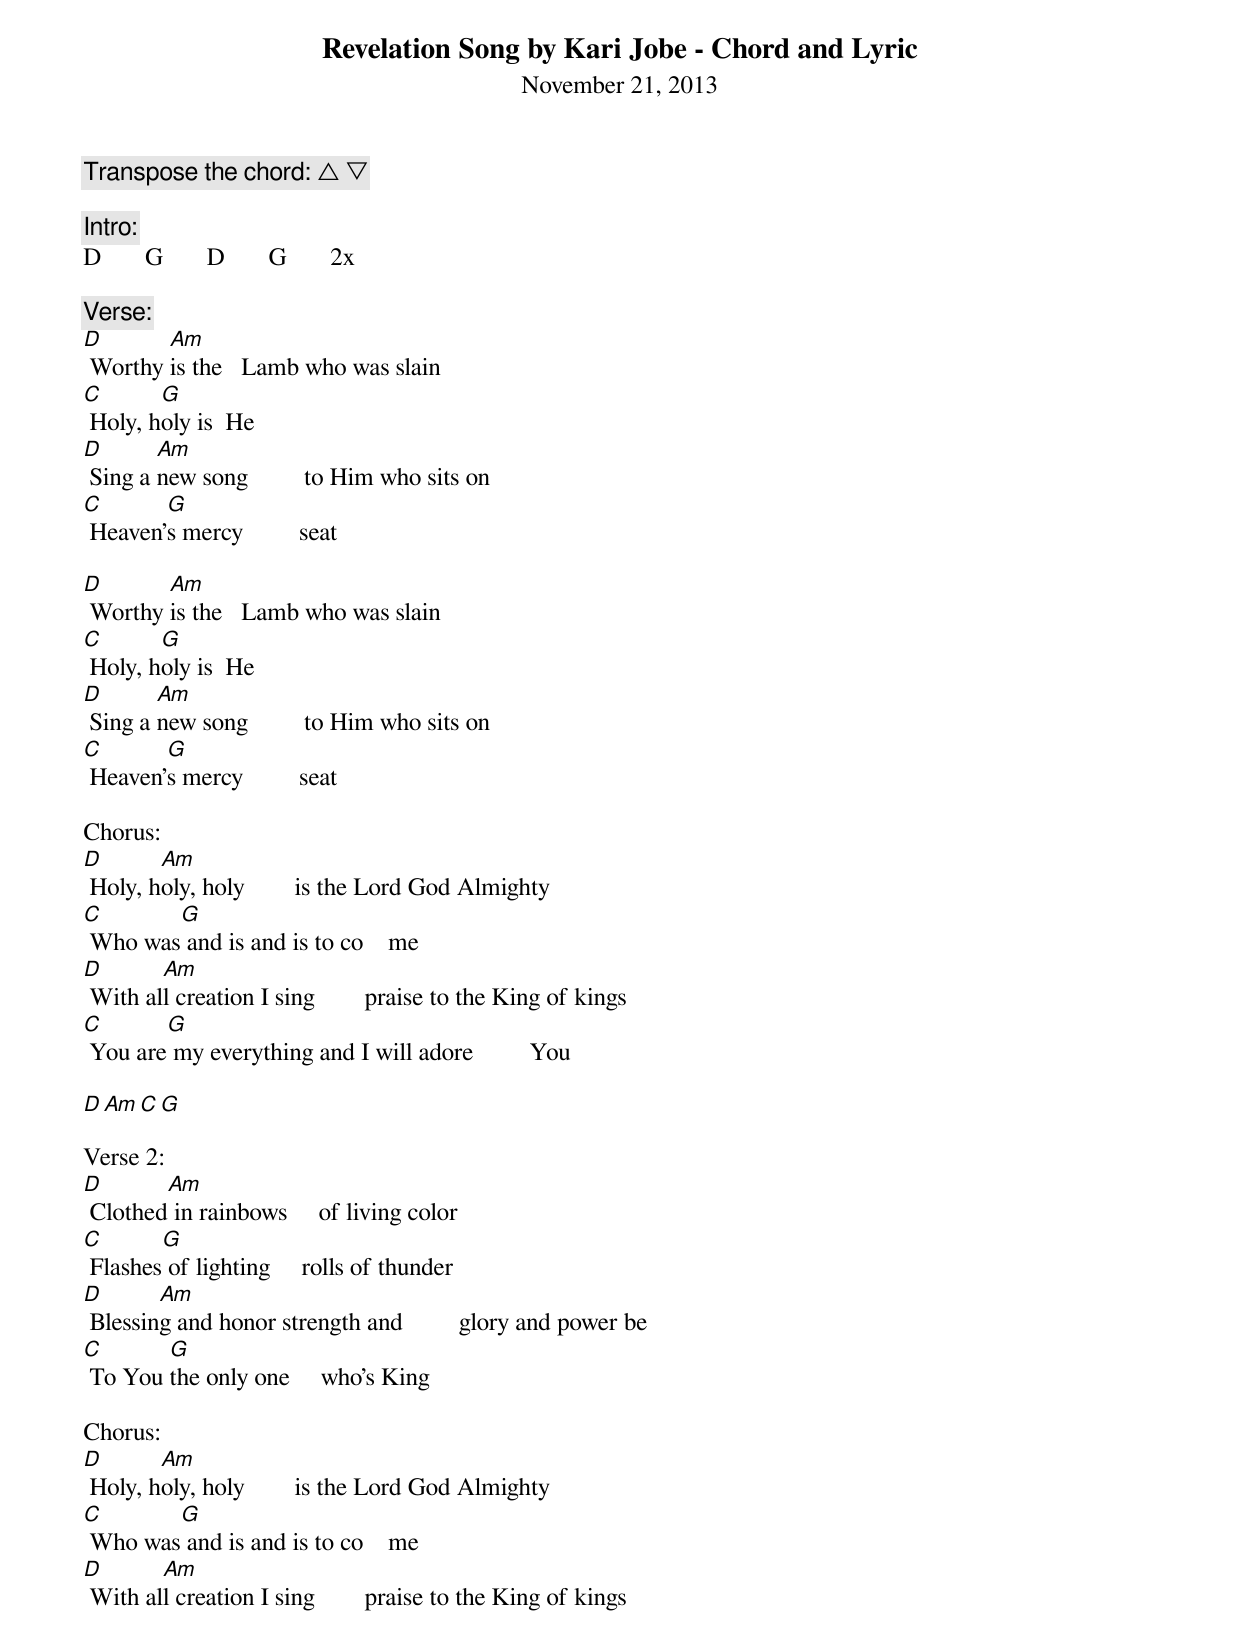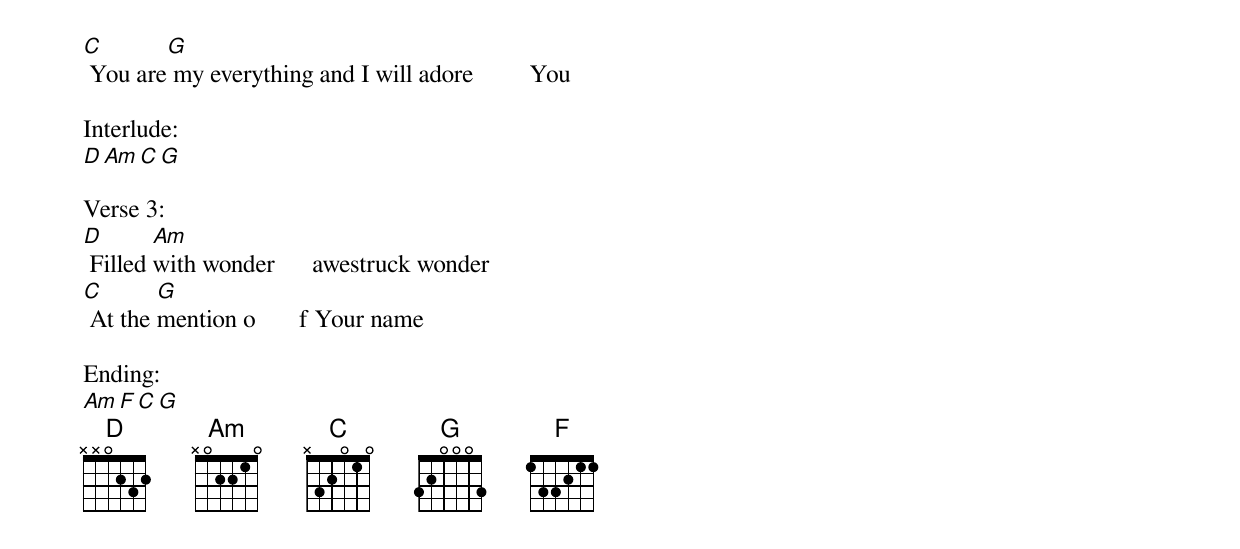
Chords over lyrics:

 Revelation Song by Kari Jobe - Chord and Lyric
November 21, 2013
Transpose the chord: △ ▽

Intro:
D 	G 	D 	G 	2x

Verse:
D 	Am
 Worthy is the 	 Lamb who was slain
C 	G
 Holy, holy is 	He
D 	Am
 Sing a new song 	 to Him who sits on
C 	G
 Heaven's mercy 	seat

D 	Am
 Worthy is the 	 Lamb who was slain
C 	G
 Holy, holy is 	He
D 	Am
 Sing a new song 	 to Him who sits on
C 	G
 Heaven's mercy 	seat

Chorus:
D 	Am
 Holy, holy, holy 	 is the Lord God Almighty
C 	G
 Who was and is and is to co	me
D 	Am
 With all creation I sing 	 praise to the King of kings
C 	G
 You are my everything and I will adore 	You

D 	Am 	C 	G

Verse 2:
D 	Am
 Clothed in rainbows	 of living color
C 	G
 Flashes of lighting	 rolls of thunder
D 	Am
 Blessing and honor strength and	 glory and power be
C 	G
 To You the only one	 who's King

Chorus:
D 	Am
 Holy, holy, holy 	 is the Lord God Almighty
C 	G
 Who was and is and is to co	me
D 	Am
 With all creation I sing 	 praise to the King of kings
C 	G
 You are my everything and I will adore 	You

Interlude:
D 	Am 	C 	G

Verse 3:
D 	Am
 Filled with wonder	 awestruck wonder
C 	G
 At the mention o	f Your name

Ending:
Am 	F 	C 	G
